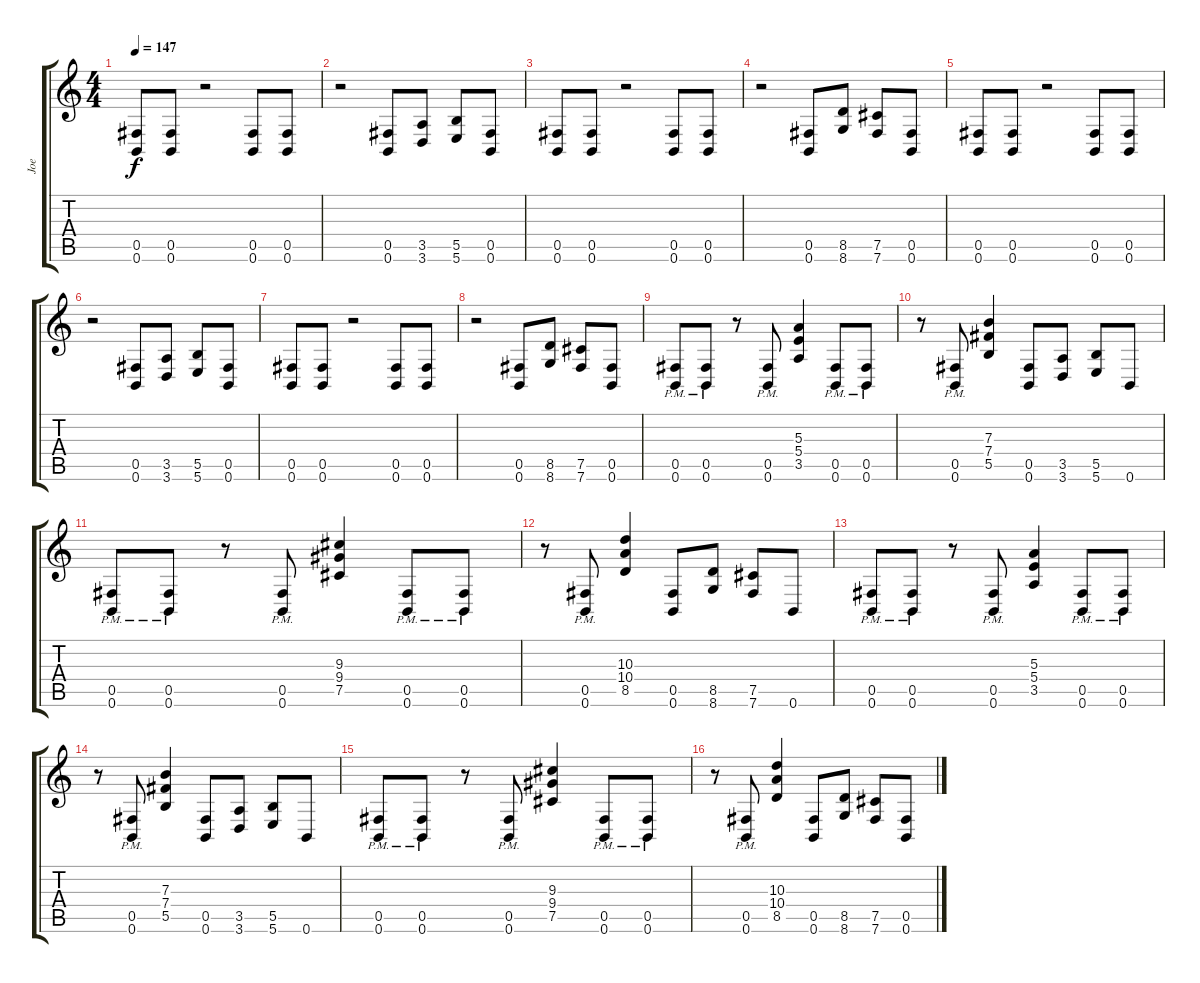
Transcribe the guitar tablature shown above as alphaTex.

\track ("Joe" "Joe") {instrument electricguitarjazz}
\staff {score tabs}
\tuning (Db4 Ab3 E3 B2 Gb2 B1) {hide}
\ts (4 4)
\tempo 147
\clef g2
\ks c
(0.5 0.6).8{dy f} (0.5 0.6).8 r.2 (0.5 0.6).8 (0.5 0.6).8 |
r.2 (0.5 0.6).8 (3.5 3.6).8 (5.5 5.6).8 (0.5 0.6).8 |
(0.5 0.6).8 (0.5 0.6).8 r.2 (0.5 0.6).8 (0.5 0.6).8 |
r.2 (0.5 0.6).8 (8.5 8.6).8 (7.5 7.6).8 (0.5 0.6).8 |
(0.5 0.6).8 (0.5 0.6).8 r.2 (0.5 0.6).8 (0.5 0.6).8 |
r.2 (0.5 0.6).8 (3.5 3.6).8 (5.5 5.6).8 (0.5 0.6).8 |
(0.5 0.6).8 (0.5 0.6).8 r.2 (0.5 0.6).8 (0.5 0.6).8 |
r.2 (0.5 0.6).8 (8.5 8.6).8 (7.5 7.6).8 (0.5 0.6).8 |
(0.5{pm} 0.6{pm}).8{instrument distortionguitar} (0.5{pm} 0.6{pm}).8 r.8 (0.5{pm} 0.6{pm}).8 (5.3 5.4 3.5).4 (0.5{pm} 0.6{pm}).8 (0.5{pm} 0.6{pm}).8 |
r.8 (0.5{pm} 0.6{pm}).8 (7.3 7.4 5.5).4 (0.5 0.6).8 (3.5 3.6).8 (5.5 5.6).8 0.6.8 |
(0.5{pm} 0.6{pm}).8 (0.5{pm} 0.6{pm}).8 r.8 (0.5{pm} 0.6{pm}).8 (9.3 9.4 7.5).4 (0.5{pm} 0.6{pm}).8 (0.5{pm} 0.6{pm}).8 |
r.8 (0.5{pm} 0.6{pm}).8 (10.3 10.4 8.5).4 (0.5 0.6).8 (8.5 8.6).8 (7.5 7.6).8 0.6.8 |
(0.5{pm} 0.6{pm}).8{instrument distortionguitar} (0.5{pm} 0.6{pm}).8 r.8 (0.5{pm} 0.6{pm}).8 (5.3 5.4 3.5).4 (0.5{pm} 0.6{pm}).8 (0.5{pm} 0.6{pm}).8 |
r.8 (0.5{pm} 0.6{pm}).8 (7.3 7.4 5.5).4 (0.5 0.6).8 (3.5 3.6).8 (5.5 5.6).8 0.6.8 |
(0.5{pm} 0.6{pm}).8 (0.5{pm} 0.6{pm}).8 r.8 (0.5{pm} 0.6{pm}).8 (9.3 9.4 7.5).4 (0.5{pm} 0.6{pm}).8 (0.5{pm} 0.6{pm}).8 |
r.8 (0.5{pm} 0.6{pm}).8 (10.3 10.4 8.5).4 (0.5 0.6).8 (8.5 8.6).8 (7.5 7.6).8 (0.5 0.6).8
